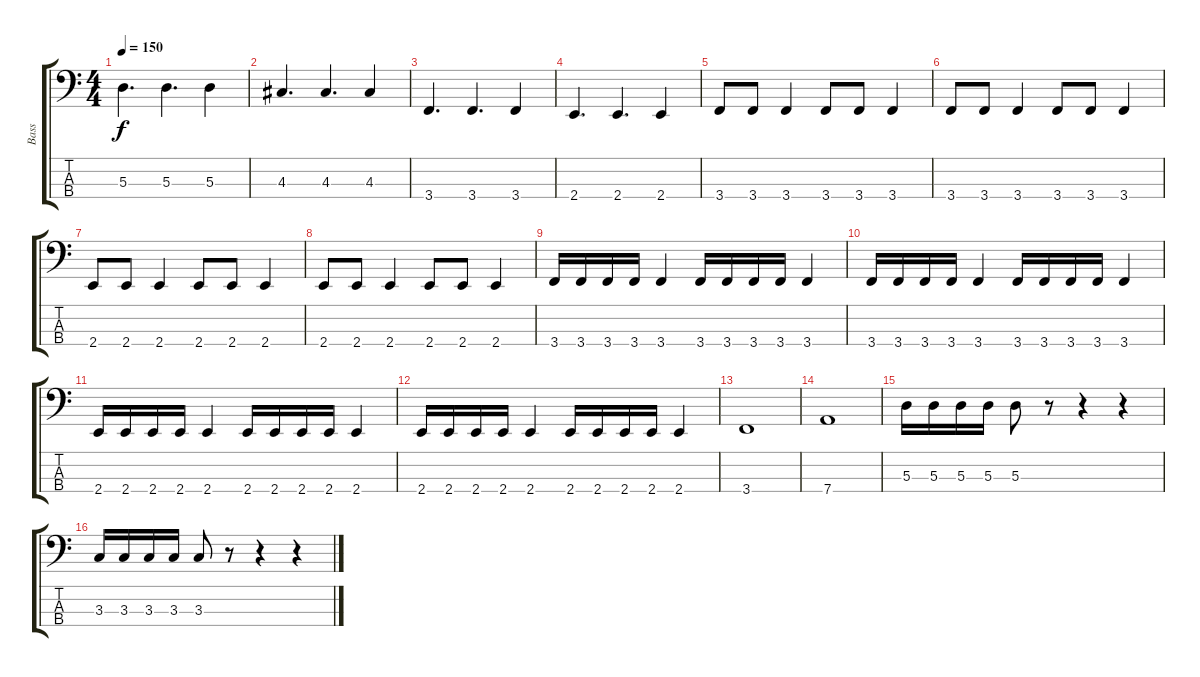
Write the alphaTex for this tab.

\track ("Bass" "Bass") {instrument electricbasspick}
\staff {score tabs}
\tuning (G2 D2 A1 D1) {hide}
\ts (4 4)
\tempo 150
\clef f4
\ks c
5.3.4{d dy f} 5.3.4{d} 5.3.4 |
4.3.4{d} 4.3.4{d} 4.3.4 |
3.4.4{d} 3.4.4{d} 3.4.4 |
2.4.4{d} 2.4.4{d} 2.4.4 |
3.4.8 3.4.8 3.4.4 3.4.8 3.4.8 3.4.4 |
3.4.8 3.4.8 3.4.4 3.4.8 3.4.8 3.4.4 |
2.4.8 2.4.8 2.4.4 2.4.8 2.4.8 2.4.4 |
2.4.8 2.4.8 2.4.4 2.4.8 2.4.8 2.4.4 |
3.4.16 3.4.16 3.4.16 3.4.16 3.4.4 3.4.16 3.4.16 3.4.16 3.4.16 3.4.4 |
3.4.16 3.4.16 3.4.16 3.4.16 3.4.4 3.4.16 3.4.16 3.4.16 3.4.16 3.4.4 |
2.4.16 2.4.16 2.4.16 2.4.16 2.4.4 2.4.16 2.4.16 2.4.16 2.4.16 2.4.4 |
2.4.16 2.4.16 2.4.16 2.4.16 2.4.4 2.4.16 2.4.16 2.4.16 2.4.16 2.4.4 |
3.4.1 |
7.4.1 |
5.3.16 5.3.16 5.3.16 5.3.16 5.3.8 r.8 r.4 r.4 |
3.3.16 3.3.16 3.3.16 3.3.16 3.3.8 r.8 r.4 r.4
